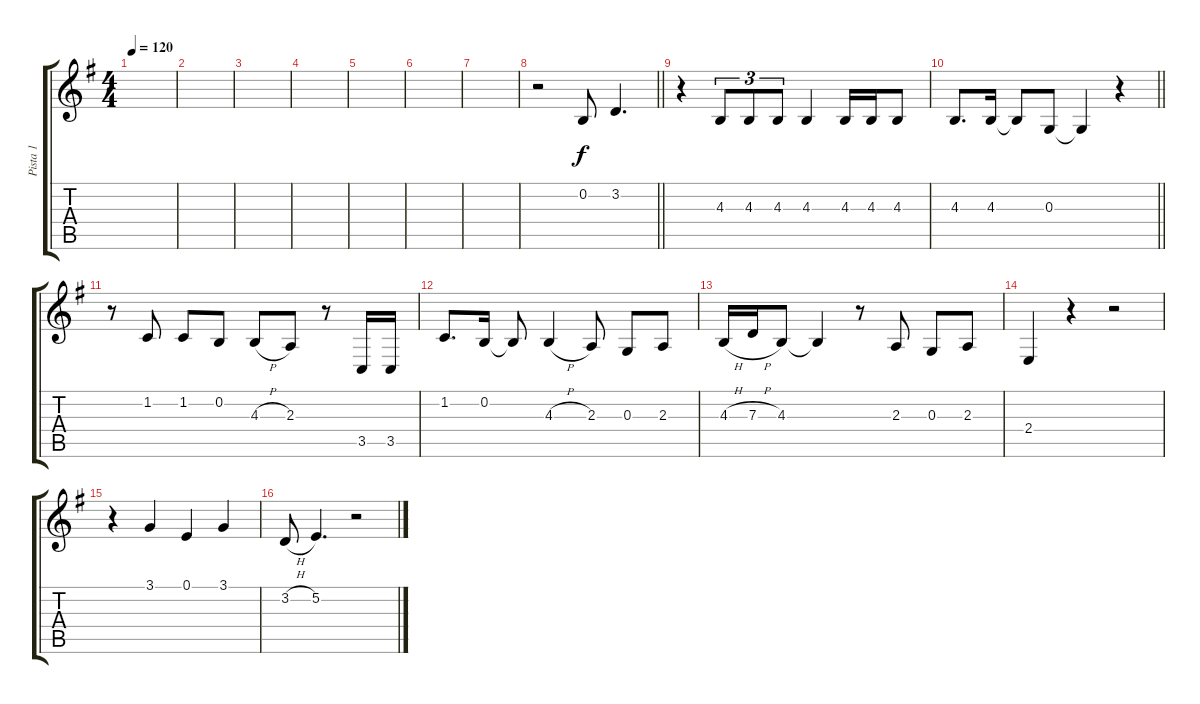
\track ("Pista 1" "Pista 1") {instrument trumpet}
\staff {score tabs}
\tuning (E4 B3 G3 D3 A2 E2) {hide}
\ts (4 4)
\tempo 120
\clef g2
\ks g
|
|
|
|
|
|
|
\barLineRight lightlight
r.2 0.2.8 3.2.4{d} |
r.4 4.3.8{tu (3 2)} 4.3.8{tu (3 2)} 4.3.8{tu (3 2)} 4.3.4 4.3.16 4.3.16 4.3.8 |
\barLineRight lightlight
4.3.8{d} 4.3.16 4.3{t}.8 0.3.8 0.3{t}.4 r.4 |
r.8 1.2.8 1.2.8 0.2.8 4.3{h}.8 2.3.8 r.8 3.5.16 3.5.16 |
1.2.8{d} 0.2.16 0.2{t}.8 4.3{h}.4 2.3.8 0.3.8 2.3.8 |
4.3{h}.16 7.3{h}.16 4.3.8 4.3{t}.4 r.8 2.3.8 0.3.8 2.3.8 |
2.4.4 r.4 r.2 |
r.4 3.1.4 0.1.4 3.1.4 |
3.2{h}.8 5.2.4{d} r.2
